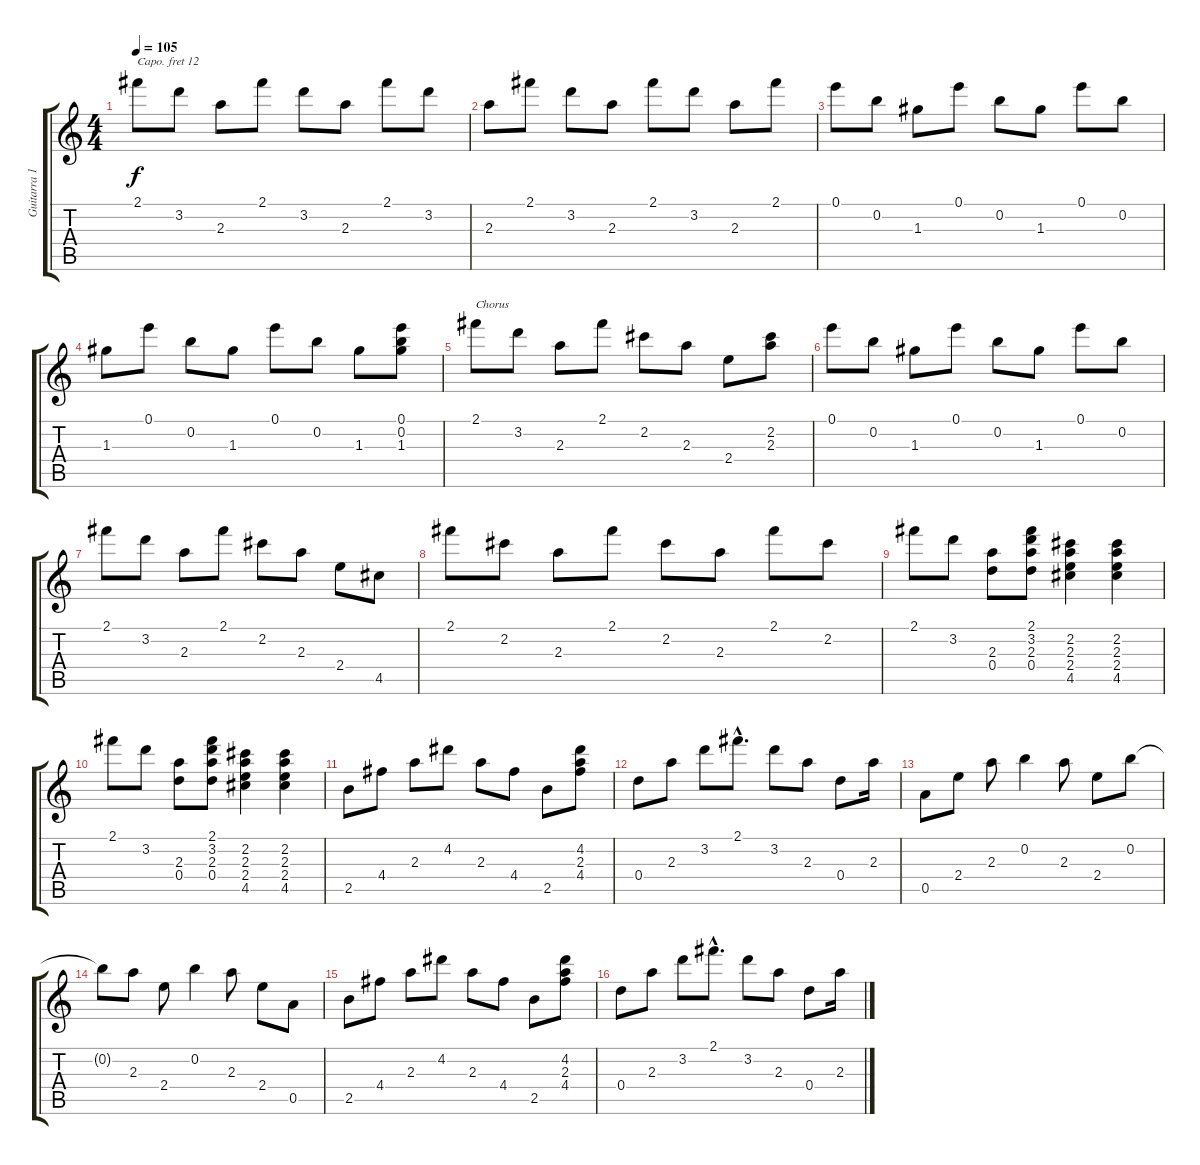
\track ("Guitarra 1" "Guitarra 1") {instrument electricguitarclean}
\staff {score tabs}
\capo 12
\tuning (E4 B3 G3 D3 A2 E2) {hide}
\ts (4 4)
\tempo 105
\clef g2
\ks c
2.1.8{dy f} 3.2.8 2.3.8 2.1.8 3.2.8 2.3.8 2.1.8 3.2.8 |
2.3.8 2.1.8 3.2.8 2.3.8 2.1.8 3.2.8 2.3.8 2.1.8 |
0.1.8 0.2.8 1.3.8 0.1.8 0.2.8 1.3.8 0.1.8 0.2.8 |
1.3.8 0.1.8 0.2.8 1.3.8 0.1.8 0.2.8 1.3.8 (0.1 0.2 1.3).8 |
2.1.8{txt "Chorus"} 3.2.8 2.3.8 2.1.8 2.2.8 2.3.8 2.4.8 (2.2 2.3).8 |
0.1.8 0.2.8 1.3.8 0.1.8 0.2.8 1.3.8 0.1.8 0.2.8 |
2.1.8 3.2.8 2.3.8 2.1.8 2.2.8 2.3.8 2.4.8 4.5.8 |
2.1.8 2.2.8 2.3.8 2.1.8 2.2.8 2.3.8 2.1.8 2.2.8 |
2.1.8 3.2.8 (2.3 0.4).8 (2.1 3.2 2.3 0.4).8 (2.2 2.3 2.4 4.5).4 (2.2 2.3 2.4 4.5).4 |
2.1.8 3.2.8 (2.3 0.4).8 (2.1 3.2 2.3 0.4).8 (2.2 2.3 2.4 4.5).4 (2.2 2.3 2.4 4.5).4 |
2.5.8 4.4.8 2.3.8 4.2.8 2.3.8 4.4.8 2.5.8 (4.2 2.3 4.4).8 |
0.4.8 2.3.8 3.2.8 2.1{hac}.8{d} 3.2.8 2.3.8 0.4.8 2.3.16 |
0.5.8 2.4.8 2.3.8 0.2.4 2.3.8 2.4.8 0.2.8 |
0.2{t}.8 2.3.8 2.4.8 0.2.4 2.3.8 2.4.8 0.5.8 |
2.5.8 4.4.8 2.3.8 4.2.8 2.3.8 4.4.8 2.5.8 (4.2 2.3 4.4).8 |
0.4.8 2.3.8 3.2.8 2.1{hac}.8{d} 3.2.8 2.3.8 0.4.8 2.3.16
